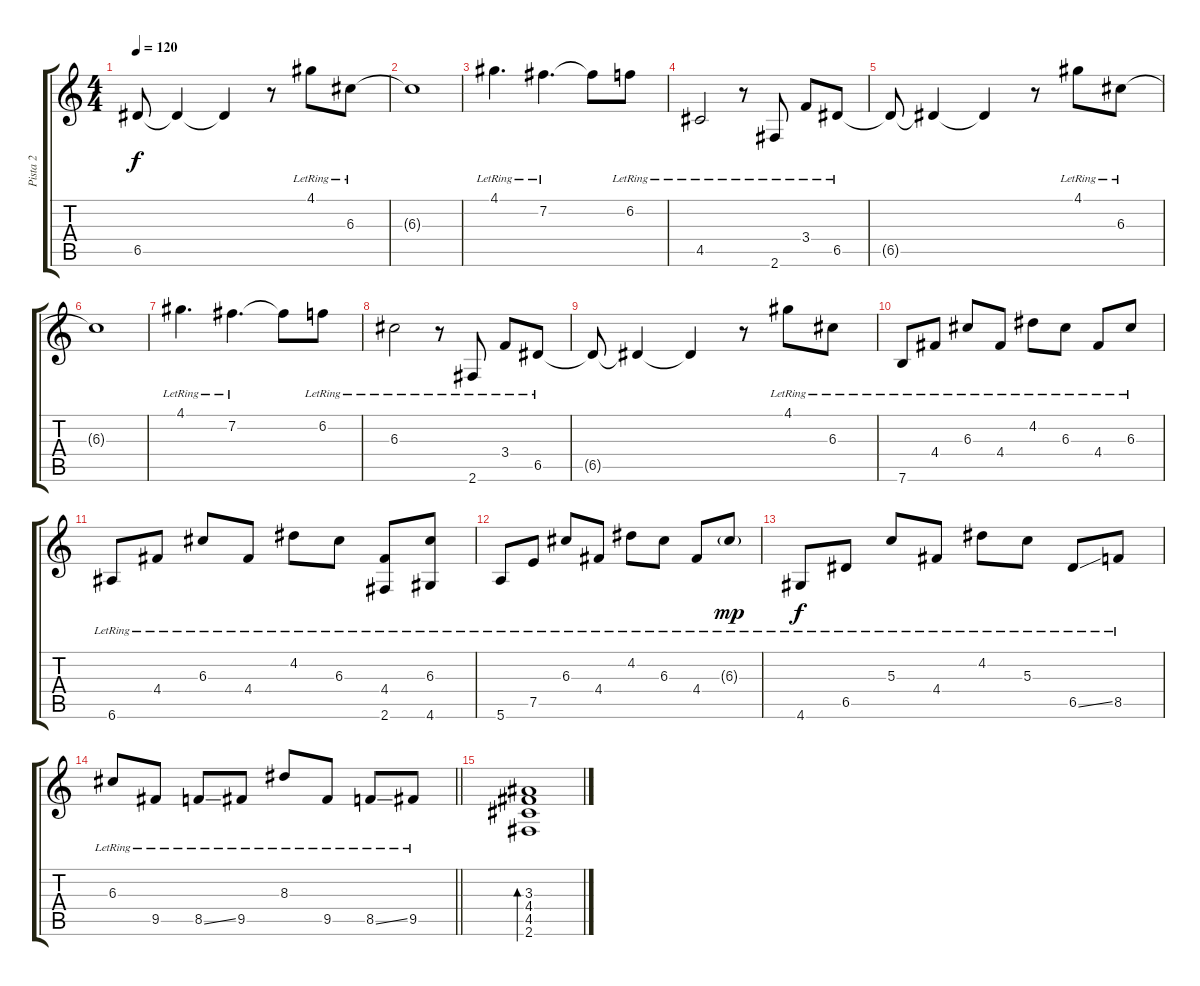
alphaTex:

\track ("Pista 2" "Pista 2") {instrument acousticguitarnylon}
\staff {score tabs}
\tuning (E4 B3 G3 D3 A2 E2) {hide}
\ts (4 4)
\tempo 120
\clef g2
\ks c
6.5{t}.8{dy f} 6.5{t}.4 6.5{t}.4 r.8 4.1{lr}.8 6.3{lr}.8 |
6.3{t}.1 |
4.1{lr}.4{d} 7.2{lr}.4{d} 7.2{t}.8 6.2{lr}.8 |
4.5{lr}.2 r.8 2.6{lr}.8 3.4{lr}.8 6.5{lr}.8 |
6.5{t}.8 6.5{t}.4 6.5{t}.4 r.8 4.1{lr}.8 6.3{lr}.8 |
6.3{t}.1 |
4.1{lr}.4{d} 7.2{lr}.4{d} 7.2{t}.8 6.2{lr}.8 |
6.3{lr}.2 r.8 2.6{lr}.8 3.4{lr}.8 6.5{lr}.8 |
6.5{t}.8 6.5{t}.4 6.5{t}.4 r.8 4.1{lr}.8 6.3{lr}.8 |
7.6{lr}.8 4.4{lr}.8 6.3{lr}.8 4.4{lr}.8 4.2{lr}.8 6.3{lr}.8 4.4{lr}.8 6.3{lr}.8 |
6.6{lr}.8 4.4{lr}.8 6.3{lr}.8 4.4{lr}.8 4.2{lr}.8 6.3{lr}.8 (4.4{lr} 2.6).8 (6.3{lr} 4.6).8 |
5.6{lr}.8 7.5{lr}.8 6.3{lr}.8 4.4{lr}.8 4.2{lr}.8 6.3{lr}.8 4.4{lr}.8 6.3{g lr}.8{dy mp} |
4.6{lr}.8{dy f} 6.5{lr}.8 5.3{lr}.8 4.4{lr}.8 4.2{lr}.8 5.3{lr}.8 6.5{ss lr}.8 8.5{lr}.8 |
\barLineRight lightlight
6.3{lr}.8 9.5{lr}.8 8.5{ss lr}.8 9.5{lr}.8 8.3{lr}.8 9.5{lr}.8 8.5{ss lr}.8 9.5{lr}.8 |
(3.3 4.4 4.5 2.6).1{bd 60}
